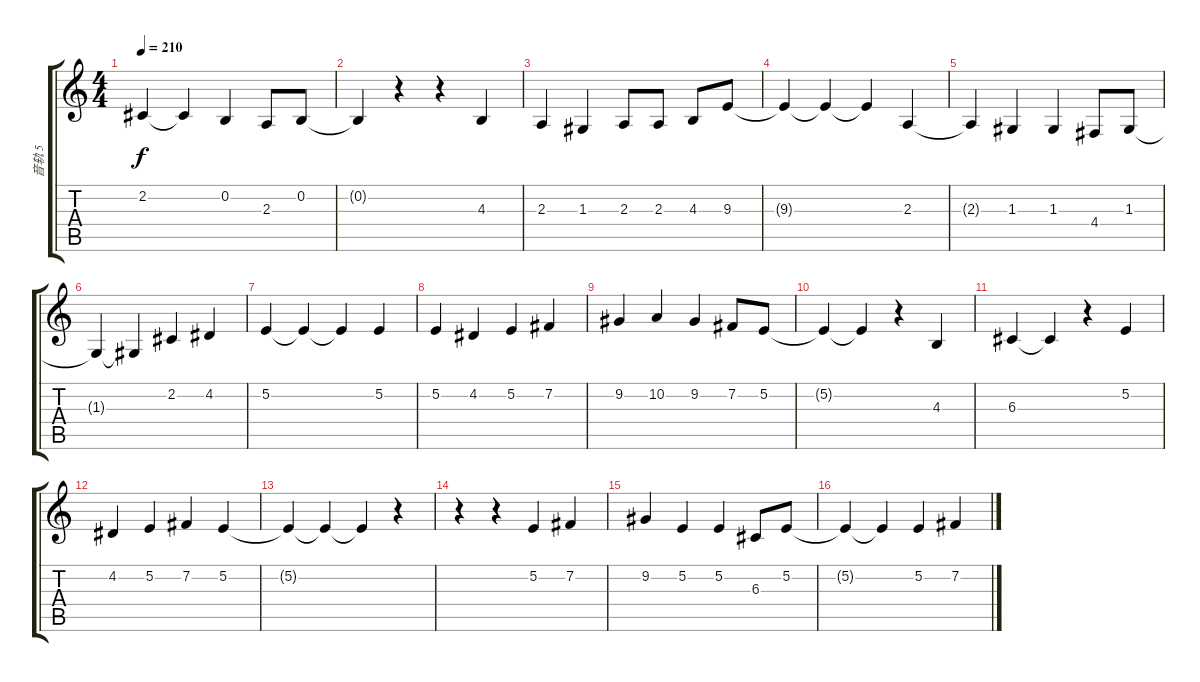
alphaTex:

\track ("音轨 5" "音轨 5") {instrument voiceoohs}
\staff {score tabs}
\tuning (E4 B3 G3 D3 A2 E2) {hide}
\ts (4 4)
\tempo 210
\clef g2
\ks c
2.2.4{dy f} 2.2{t}.4 0.2.4 2.3.8 0.2.8 |
0.2{t}.4 r.4 r.4 4.3.4 |
2.3.4 1.3.4 2.3.8 2.3.8 4.3.8 9.3.8 |
9.3{t}.4 9.3{t}.4 9.3{t}.4 2.3.4 |
2.3{t}.4 1.3.4 1.3.4 4.4.8 1.3.8 |
1.3{t}.4 1.3{t}.4 2.2.4 4.2.4 |
5.2.4 5.2{t}.4 5.2{t}.4 5.2.4 |
5.2.4 4.2.4 5.2.4 7.2.4 |
9.2.4 10.2.4 9.2.4 7.2.8 5.2.8 |
5.2{t}.4 5.2{t}.4 r.4 4.3.4 |
6.3.4 6.3{t}.4 r.4 5.2.4 |
4.2.4 5.2.4 7.2.4 5.2.4 |
5.2{t}.4 5.2{t}.4 5.2{t}.4 r.4 |
r.4 r.4 5.2.4 7.2.4 |
9.2.4 5.2.4 5.2.4 6.3.8 5.2.8 |
5.2{t}.4 5.2{t}.4 5.2.4 7.2.4
